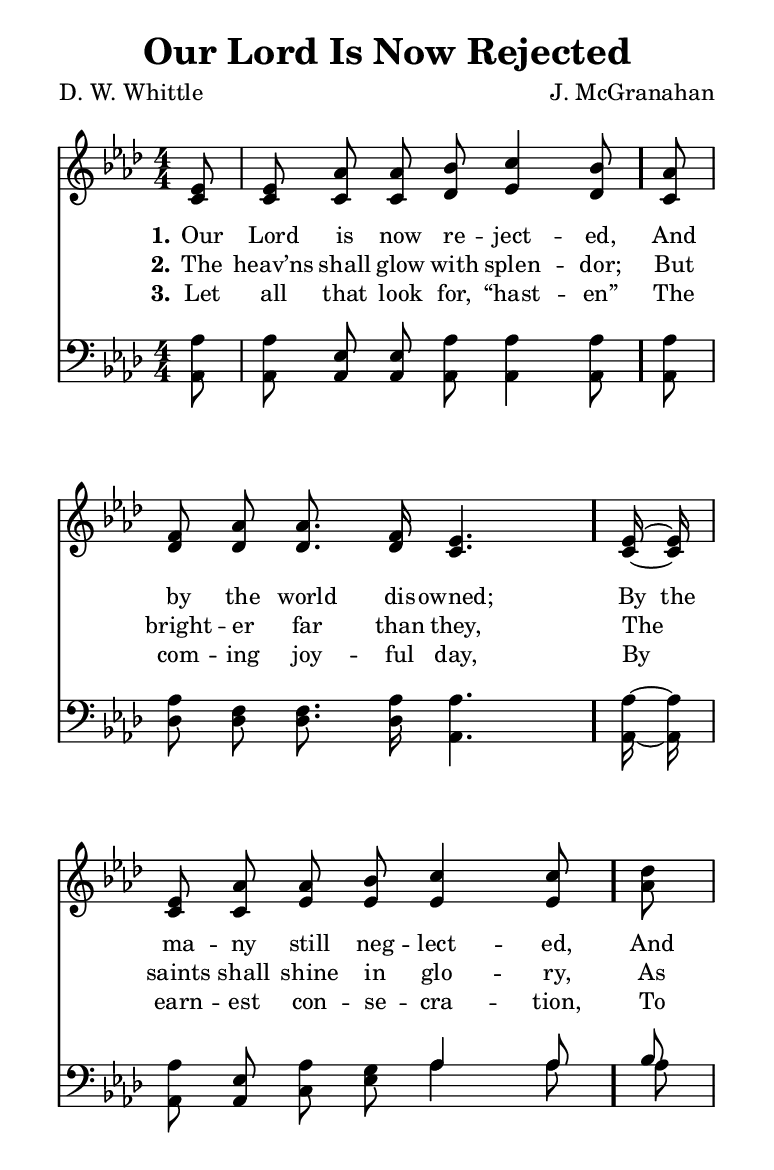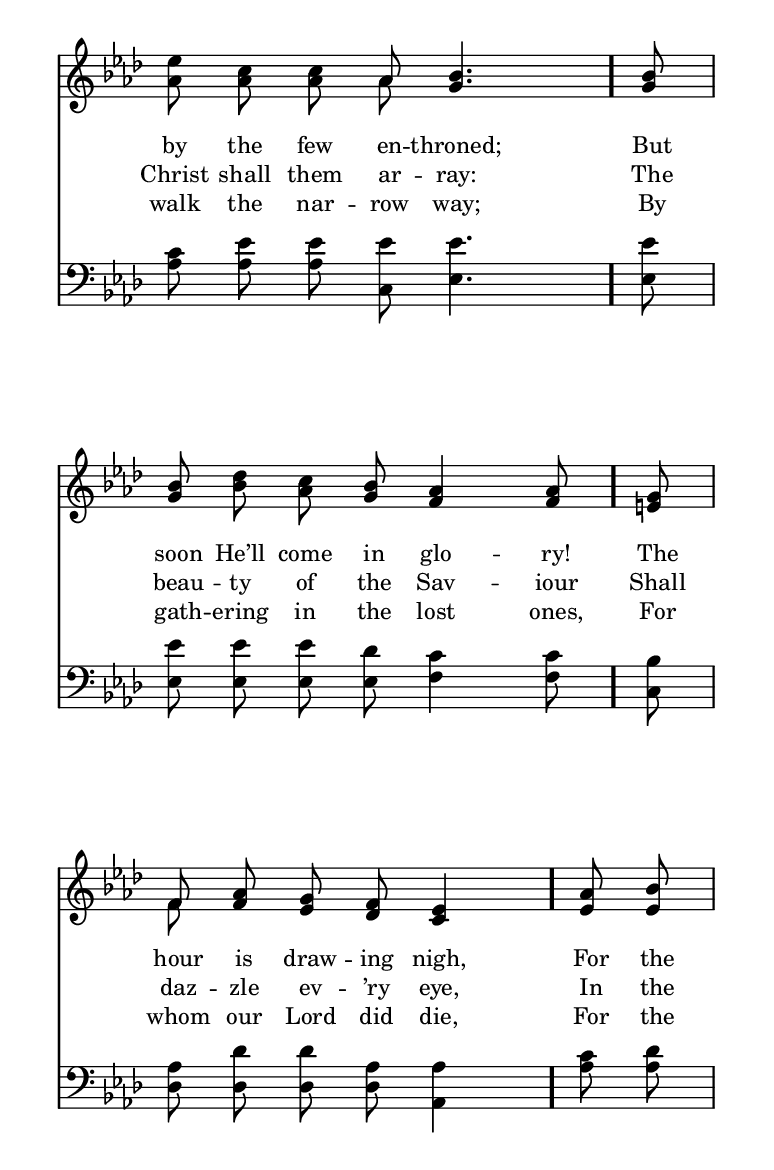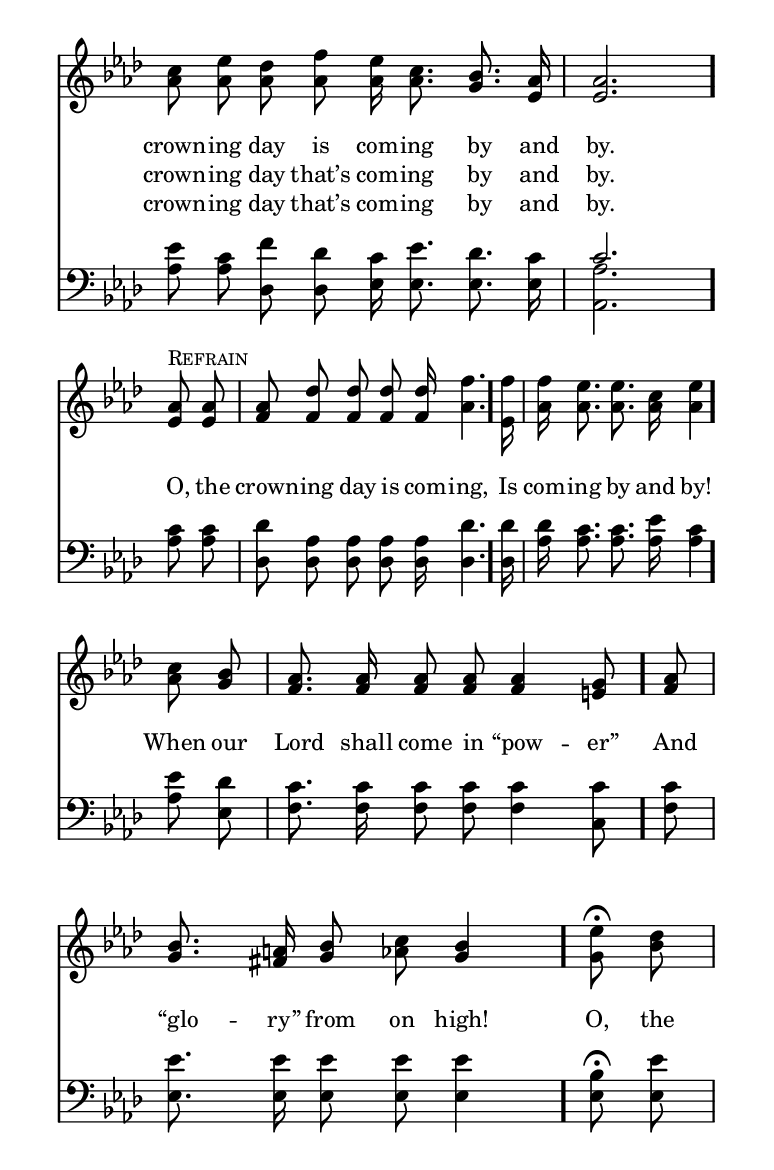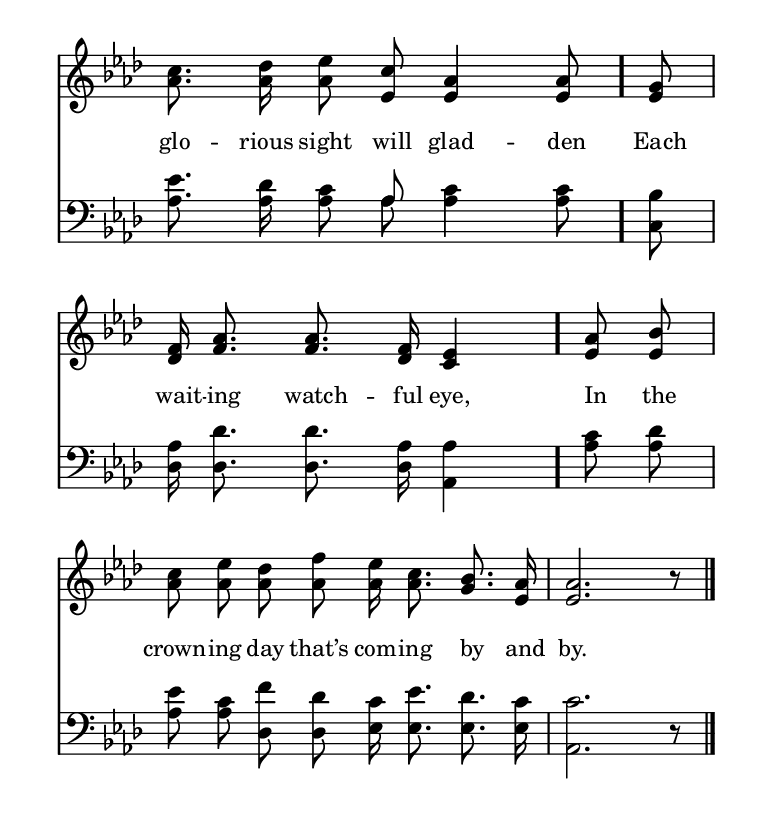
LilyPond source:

\include "common/global.ily"
\paper {
  \include "common/paper.ily"
  page-count = #(cond (is-eogsized 2) (#t #f))
  systems-per-page = #(cond (is-eogsized 4) (#t #f))
}

\header{
  hymnnumber = "188"
  title = "Our Lord Is Now Rejected"
  tunename = ""
  meter = ""
  poet = "D. W. Whittle"
  composer = "J. McGranahan"
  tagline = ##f
}

ta = { \tempo 4=80 }
tb = { \tempo 4=40 }

patternA = { c8 | c8 c c c c4 c8 }
patternC = { c16 ~ c16 | c8 c c c c4 c8 }
patternB = { c8 | c8 c c8. c16 c4. }
patternD = { c8 | c8 c c c c4. }
patternE = { c8 | c8 c c c c4 }
patternF = { c8 c | c c c c c16 c8. c8. c16 | c2. }

patternG = { aes8 aes | aes des des des des16 f4. }
patternH = { f16 | f ees8. ees c16 ees4 }
patternI = { c8 bes | aes8. aes16 aes8 aes aes4 g8 }
patternJ = { aes8 | bes8. a16 bes8 c bes4 }
patternK = { ees8 des | c8. des16 ees8 c aes4 aes8 }
patternL = { g8 | f16 aes8. aes f16 ees4 }

global = {
  \include "common/overrides.ily"
  \override Staff.TimeSignature.style = #'numbered
  \time 4/4
  \override Score.MetronomeMark.transparent = ##t % hide all fermata changes too
  \ta
  \key aes \major
  \partial 8
  \autoBeamOff
}

notesSoprano = {
\global
\relative c' {

  \changePitch \patternA { ees | ees aes aes bes c bes }
  \changePitch \patternB { aes | f aes aes f ees }
  \changePitch \patternC { ees ~ ees | ees aes aes bes c c }
  \changePitch \patternD { des | ees c c aes bes }
  \changePitch \patternA { bes | bes des c bes aes aes }
  \changePitch \patternE { g | f aes g f ees }
  \changePitch \patternF { aes bes | c ees des f ees c bes aes | aes }

  \break

  << s^\markup { \small \caps "Refrain" }
  { aes8 aes | aes des des des des16 f4. } >>
  f16 | f ees8. ees c16 ees4
  c8 bes | aes8. aes16 aes8 aes aes4 g8
  aes8 | bes8. a16 bes8 c bes4
  \ta ees8 \fermata \ta des | c8. des16 ees8 c aes4 aes8
  g8 | f16 aes8. aes f16 ees4
  aes8 bes | c ees des f ees16 c8. bes aes16 | aes2. r8

  \bar "|."

}
}

notesAlto = {
\global
\relative e' {

  \changePitch \patternA { c | c c c des ees des }
  \changePitch \patternB { c | des des des des | c }
  \changePitch \patternC { c ~ c | c c ees ees ees ees }
  \changePitch \patternD { aes | aes aes aes aes g }
  \changePitch \patternA { g | g bes aes g f f }
  \changePitch \patternE { e | f f ees des c }
  \changePitch \patternF { ees ees | aes aes aes aes aes aes g ees | ees }

  \changePitch \patternG { ees ees | f f f f f aes }
  \changePitch \patternH { es | aes aes aes aes aes }
  \changePitch \patternI { aes g | f f f f f e }
  \changePitch \patternJ { f | g fis g aes! g }
  \changePitch \patternK { g bes | aes aes aes ees ees ees }
  \changePitch \patternL { ees | des f f des c }
  \changePitch \patternF { ees ees | aes aes aes aes aes aes g ees | ees r }

}
}

notesTenor = {
\global
\relative a {

  \changePitch \patternA { aes | aes ees ees aes aes aes }
  \changePitch \patternB { aes | aes f f aes aes }
  \changePitch \patternC { aes ~ aes | aes ees aes g aes aes }
  \changePitch \patternD { bes | c ees ees ees ees }
  \changePitch \patternA { ees | ees ees ees des c c }
  \changePitch \patternE { bes | aes des des aes aes }
  \changePitch \patternF { c des | ees c f des c ees des c | c }

  \changePitch \patternG { c c | des aes aes aes aes des }
  \changePitch \patternH { des | des c c ees c }
  \changePitch \patternI { ees des | c c c c c c }
  \changePitch \patternJ { c | ees ees ees ees ees }
  \changePitch \patternK { bes ees | ees des c aes c c }
  \changePitch \patternL { bes | aes des des aes aes }
  \changePitch \patternF { c des | ees c f des c ees des c | c r }

}
}

notesBass = {
\global
\relative f, {

  \changePitch \patternA { aes | aes aes aes aes aes aes }
  \changePitch \patternB { aes | des des des des aes }
  \changePitch \patternC { aes ~ aes | aes aes c ees aes aes }
  \changePitch \patternD { aes | aes aes aes c, ees }
  \changePitch \patternA { ees | ees ees ees ees f f }
  \changePitch \patternE { c | des des des des aes }
  \changePitch \patternF { aes' aes | aes aes des, des ees ees ees ees | < aes aes, > }

  \changePitch \patternG { aes aes | des, des des des des des }
  \changePitch \patternH { des | aes' aes aes aes aes }
  \changePitch \patternI { aes ees | f f f f f c }
  \changePitch \patternJ { f | ees ees ees ees ees }
  \changePitch \patternK { ees \fermata ees | aes aes aes aes aes aes }
  \changePitch \patternL { c, | des des des des aes }
  \changePitch \patternF { aes' aes | aes aes des, des ees ees ees ees | aes, r }

}
}

Refrain = \lyricmode {

O, the crown -- ing day is com -- ing, \bar "."
Is com -- ing by and by! \bar "."
When our Lord shall come in “pow -- er” \bar "."
And “glo -- ry” from on high! \bar "."
O, the glo -- rious sight will glad -- den \bar "."
Each wait -- ing watch -- ful eye, \bar "."
In the crown -- ing day that’s com -- ing by and by. \bar "."

}

wordsA = \lyricmode {
\set stanza = "1."

Our Lord is now re -- ject -- ed, \bar "."
And by the world dis -- owned; \bar "."
{ \mon } By the { \moff } ma -- ny still neg -- lect -- ed, \bar "."
And by the few en -- throned; \bar "."
But soon He’ll come in glo -- ry! \bar "."
The hour is draw -- ing nigh, \bar "."
For the crown -- ing day is com -- ing by and by. \bar "."

}

wordsB = \lyricmode {
\set stanza = "2."

The heav’ns shall glow with splen -- dor;
But bright -- er far than they,
The saints shall shine in glo -- ry,
As Christ shall them ar -- ray:
The beau -- ty of the Sav -- iour
Shall daz -- zle ev -- ’ry eye,
In the crown -- ing day that’s com -- ing by and by.

\Refrain

}

wordsC = \lyricmode {
\set stanza = "3."

Let all that look for, “hast -- en”
The com -- ing joy -- ful day,
By earn -- est con -- se -- cra -- tion,
To walk the nar -- row way;
By gath -- ering in the lost ones,
For whom our Lord did die,
For the crown -- ing day that’s com -- ing by and by.

}

\score {
  \context ChoirStaff <<
    \context Staff = upper <<
      \set ChoirStaff.systemStartDelimiter = #'SystemStartBar
      \set ChoirStaff.printPartCombineTexts = ##f
      \partcombine #'(2 . 9) \notesSoprano \notesAlto
      \context NullVoice = sopranos { \voiceOne << \notesSoprano >> }
      \context NullVoice = altos { \voiceTwo << \notesAlto >> }
      \context Lyrics = one   \lyricsto sopranos \wordsA
      \context Lyrics = two   \lyricsto sopranos \wordsB
      \context Lyrics = three \lyricsto sopranos \wordsC
    >>
    \context Staff = men <<
      \clef bass
      \set ChoirStaff.printPartCombineTexts = ##f
      \partcombine #'(2 . 9) \notesTenor \notesBass
      \context NullVoice = tenors { \voiceOne << \notesTenor >> }
      \context NullVoice = basses { \voiceTwo << \notesBass >> }
    >>
  >>
  \layout {
    \include "common/layout.ily"
  }
  \midi{
    \include "common/midi.ily"
  }
}

\version "2.19.49"  % necessary for upgrading to future LilyPond versions.

% vi:set et ts=2 sw=2 ai nocindent syntax=lilypond:
